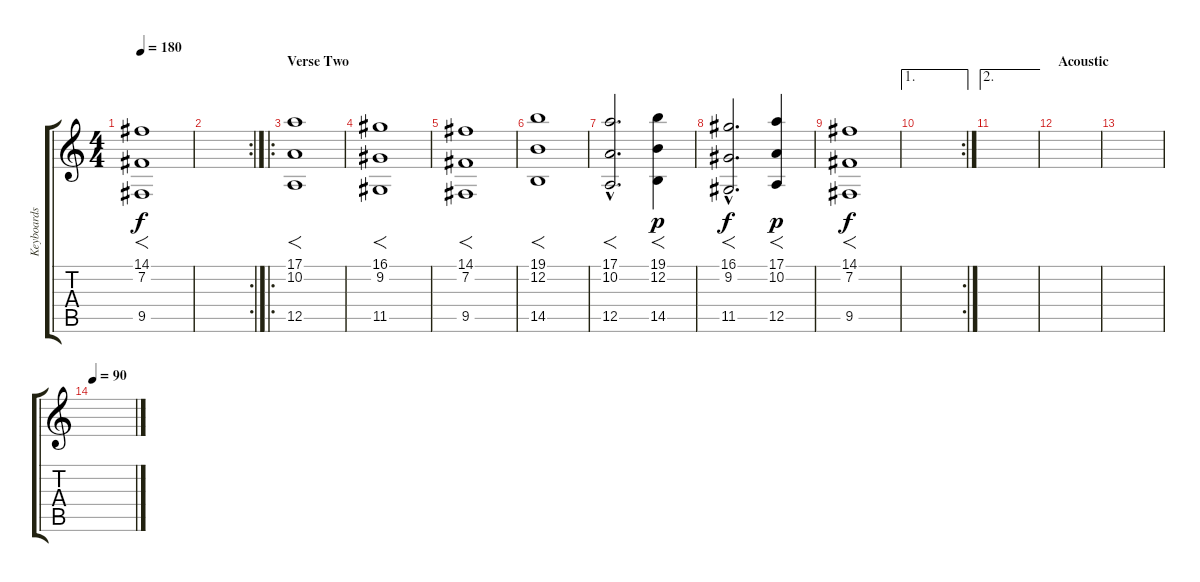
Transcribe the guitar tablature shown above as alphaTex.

\track ("Keyboards III (Koto Effect)" "Keyboards ") {instrument koto}
\staff {score tabs}
\tuning (E4 B3 G3 D3 A2 E2) {hide}
\ts (4 4)
\tempo 180
\clef g2
\ks c
(14.1 7.2 9.5).1{f dy f} |
\rc 2
|
\ro
\section ("" "Verse Two")
(17.1 10.2 12.5).1{f volume 13} |
(16.1 9.2 11.5).1{f} |
(14.1 7.2 9.5).1{f} |
(19.1 12.2 14.5).1{f} |
(17.1{hac} 10.2{hac} 12.5{hac}).2{f d volume 13} (19.1 12.2 14.5).4{f dy p} |
(16.1{hac} 9.2{hac} 11.5{hac}).2{f d dy f} (17.1 10.2 12.5).4{f dy p} |
(14.1 7.2 9.5).1{f dy f} |
\ae 1
\rc 2
|
\ae 2
|
\section ("" "Acoustic")
|
|
\tempo 90
